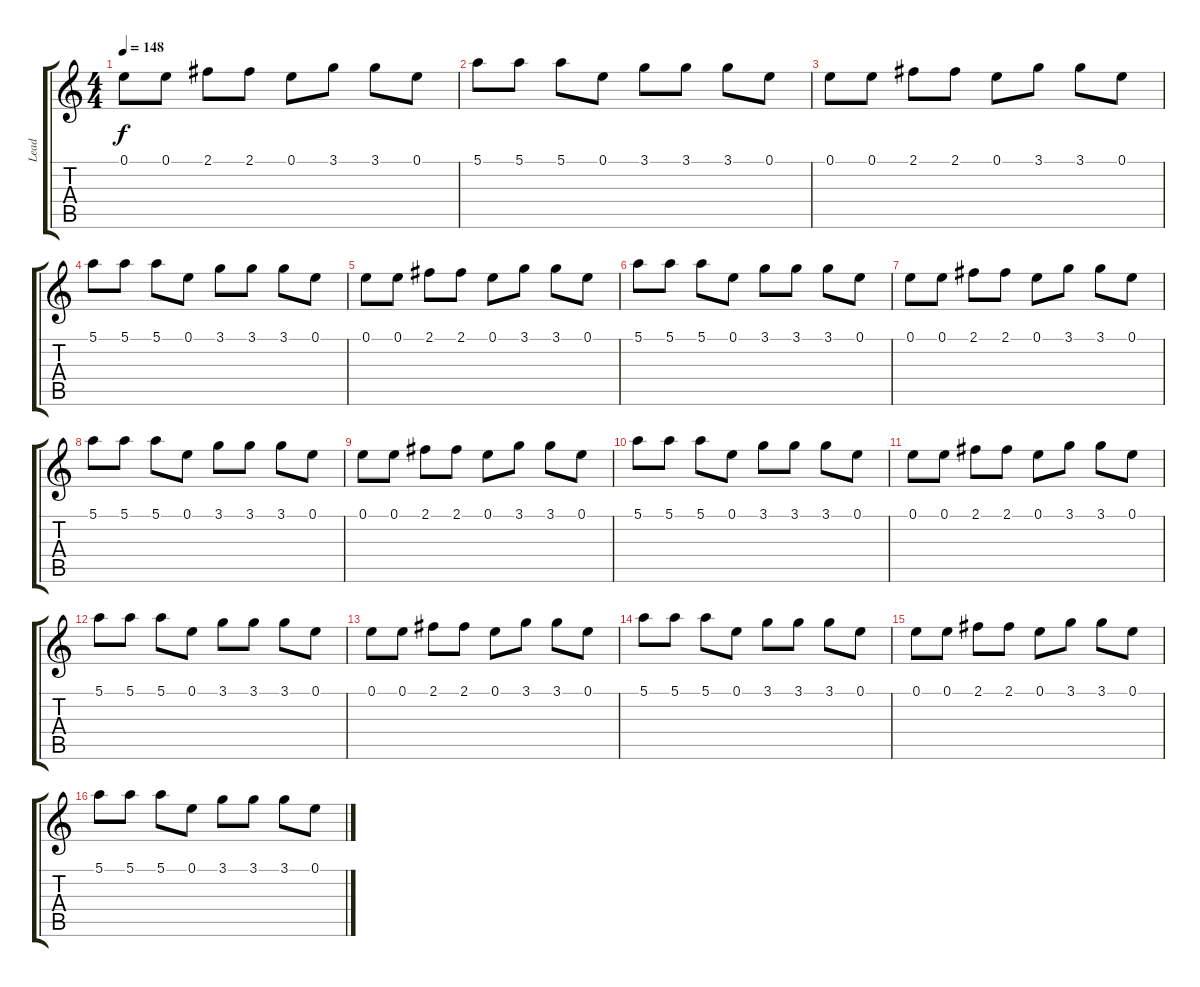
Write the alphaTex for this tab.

\track ("Lead" "Lead") {instrument overdrivenguitar}
\staff {score tabs}
\tuning (E4 B3 G3 D3 A2 E2) {hide}
\ts (4 4)
\tempo 148
\clef g2
\ks c
0.1.8{dy f} 0.1.8 2.1.8 2.1.8 0.1.8 3.1.8 3.1.8 0.1.8 |
5.1.8 5.1.8 5.1.8 0.1.8 3.1.8 3.1.8 3.1.8 0.1.8 |
0.1.8 0.1.8 2.1.8 2.1.8 0.1.8 3.1.8 3.1.8 0.1.8 |
5.1.8 5.1.8 5.1.8 0.1.8 3.1.8 3.1.8 3.1.8 0.1.8 |
0.1.8 0.1.8 2.1.8 2.1.8 0.1.8 3.1.8 3.1.8 0.1.8 |
5.1.8 5.1.8 5.1.8 0.1.8 3.1.8 3.1.8 3.1.8 0.1.8 |
0.1.8 0.1.8 2.1.8 2.1.8 0.1.8 3.1.8 3.1.8 0.1.8 |
5.1.8 5.1.8 5.1.8 0.1.8 3.1.8 3.1.8 3.1.8 0.1.8 |
0.1.8 0.1.8 2.1.8 2.1.8 0.1.8 3.1.8 3.1.8 0.1.8 |
5.1.8 5.1.8 5.1.8 0.1.8 3.1.8 3.1.8 3.1.8 0.1.8 |
0.1.8 0.1.8 2.1.8 2.1.8 0.1.8 3.1.8 3.1.8 0.1.8 |
5.1.8 5.1.8 5.1.8 0.1.8 3.1.8 3.1.8 3.1.8 0.1.8 |
0.1.8 0.1.8 2.1.8 2.1.8 0.1.8 3.1.8 3.1.8 0.1.8 |
5.1.8 5.1.8 5.1.8 0.1.8 3.1.8 3.1.8 3.1.8 0.1.8 |
0.1.8 0.1.8 2.1.8 2.1.8 0.1.8 3.1.8 3.1.8 0.1.8 |
5.1.8 5.1.8 5.1.8 0.1.8 3.1.8 3.1.8 3.1.8 0.1.8
